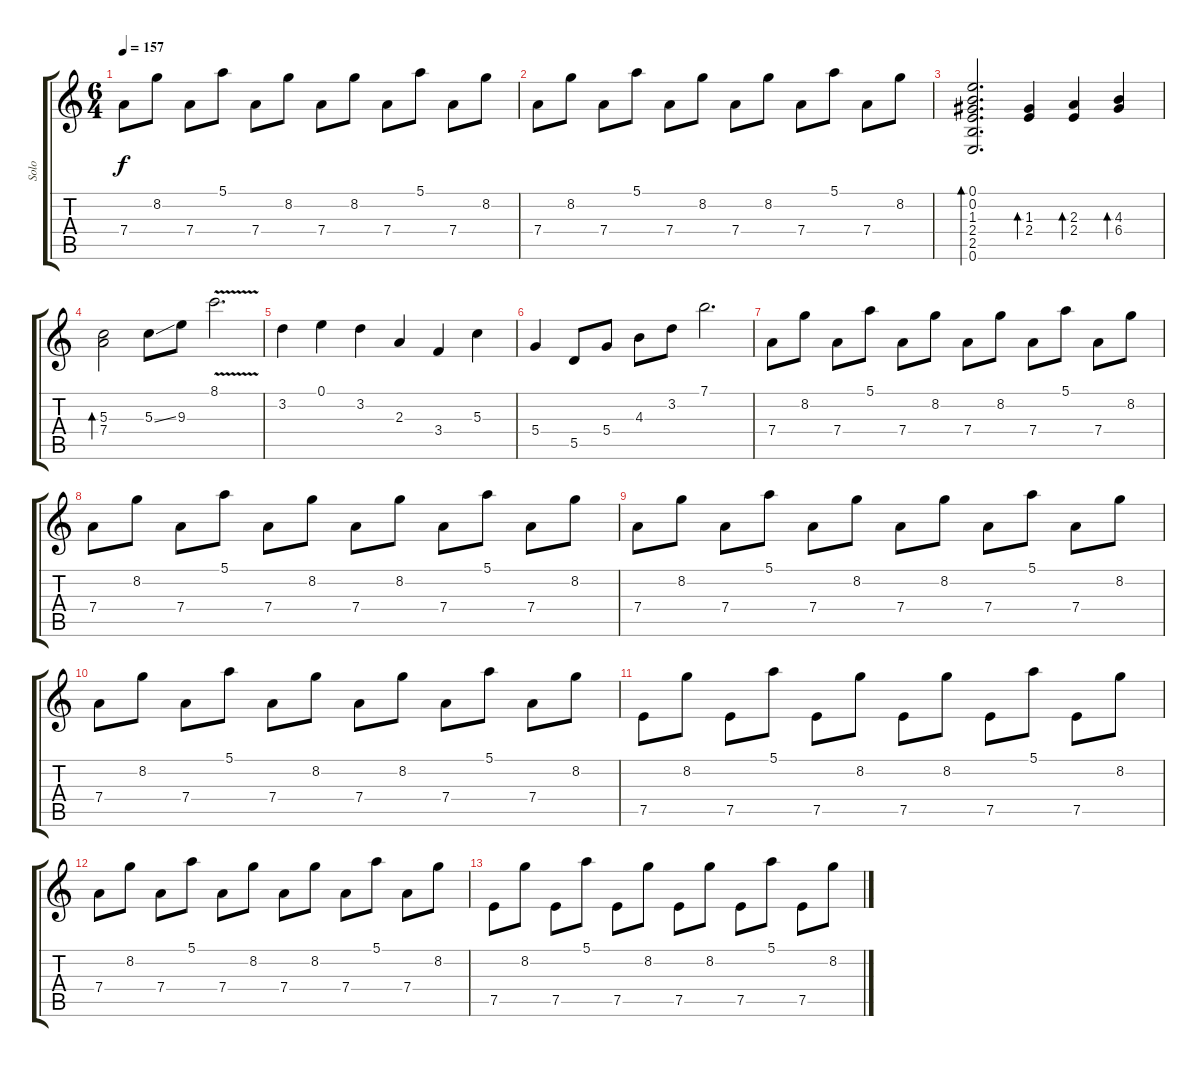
\track ("Solo" "Solo") {instrument acousticguitarsteel}
\staff {score tabs}
\tuning (E4 B3 G3 D3 A2 E2) {hide}
\ts (6 4)
\tempo 157
\clef g2
\ks c
7.4.8{dy f} 8.2.8 7.4.8 5.1.8 7.4.8 8.2.8 7.4.8 8.2.8 7.4.8 5.1.8 7.4.8 8.2.8 |
7.4.8 8.2.8 7.4.8 5.1.8 7.4.8 8.2.8 7.4.8 8.2.8 7.4.8 5.1.8 7.4.8 8.2.8 |
(0.1 0.2 1.3 2.4 2.5 0.6).2{d bd 240} (1.3 2.4).4{bd 240} (2.3 2.4).4{bd 240} (4.3 6.4).4{bd 240} |
(5.3 7.4).2{bd 240} 5.3{ss}.8 9.3.8 8.1{v}.2{d} |
3.2.4 0.1.4 3.2.4 2.3.4 3.4.4 5.3.4 |
5.4.4 5.5.8 5.4.8 4.3.8 3.2.8 7.1.2{d} |
7.4.8 8.2.8 7.4.8 5.1.8 7.4.8 8.2.8 7.4.8 8.2.8 7.4.8 5.1.8 7.4.8 8.2.8 |
7.4.8 8.2.8 7.4.8 5.1.8 7.4.8 8.2.8 7.4.8 8.2.8 7.4.8 5.1.8 7.4.8 8.2.8 |
7.4.8 8.2.8 7.4.8 5.1.8 7.4.8 8.2.8 7.4.8 8.2.8 7.4.8 5.1.8 7.4.8 8.2.8 |
7.4.8 8.2.8 7.4.8 5.1.8 7.4.8 8.2.8 7.4.8 8.2.8 7.4.8 5.1.8 7.4.8 8.2.8 |
7.5.8 8.2.8 7.5.8 5.1.8 7.5.8 8.2.8 7.5.8 8.2.8 7.5.8 5.1.8 7.5.8 8.2.8 |
7.4.8 8.2.8 7.4.8 5.1.8 7.4.8 8.2.8 7.4.8 8.2.8 7.4.8 5.1.8 7.4.8 8.2.8 |
7.5.8 8.2.8 7.5.8 5.1.8 7.5.8 8.2.8 7.5.8 8.2.8 7.5.8 5.1.8 7.5.8 8.2.8
